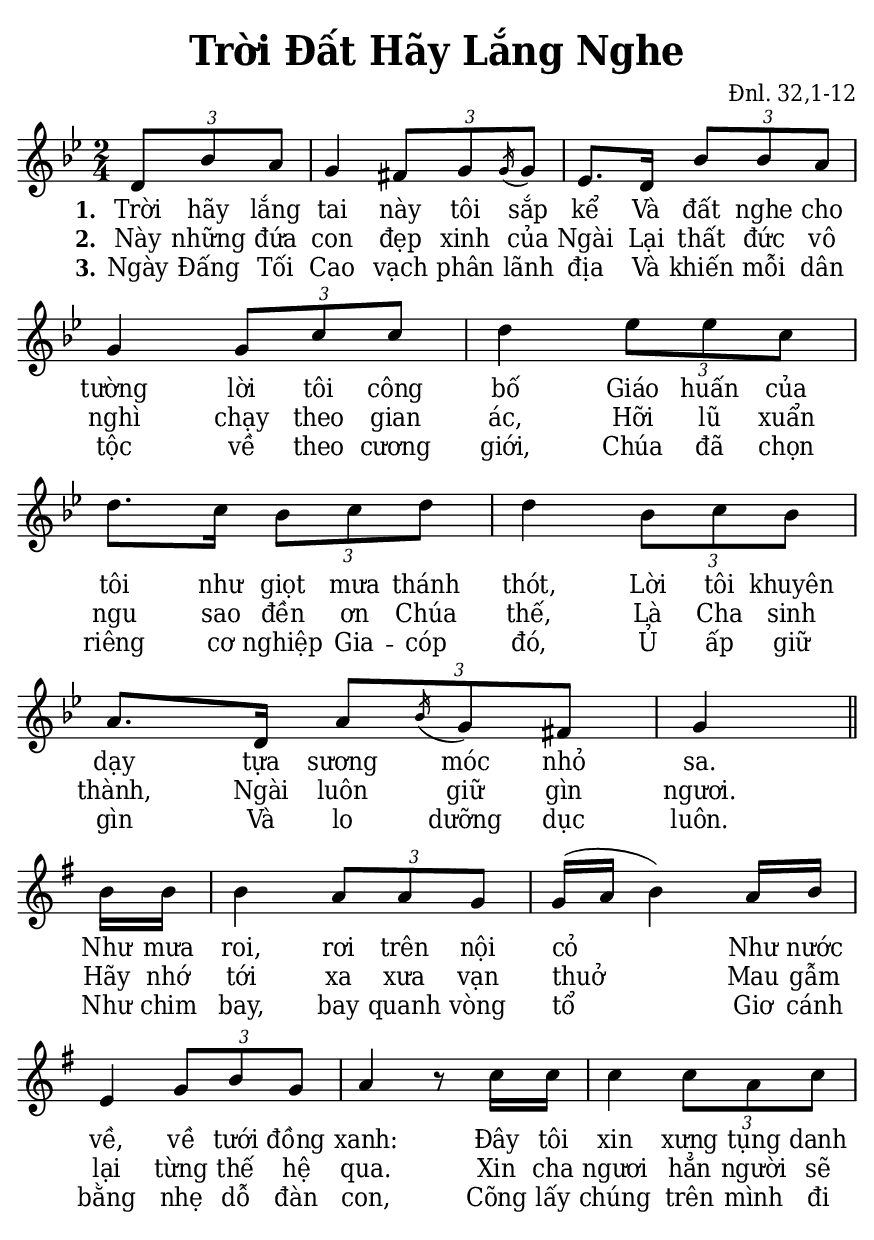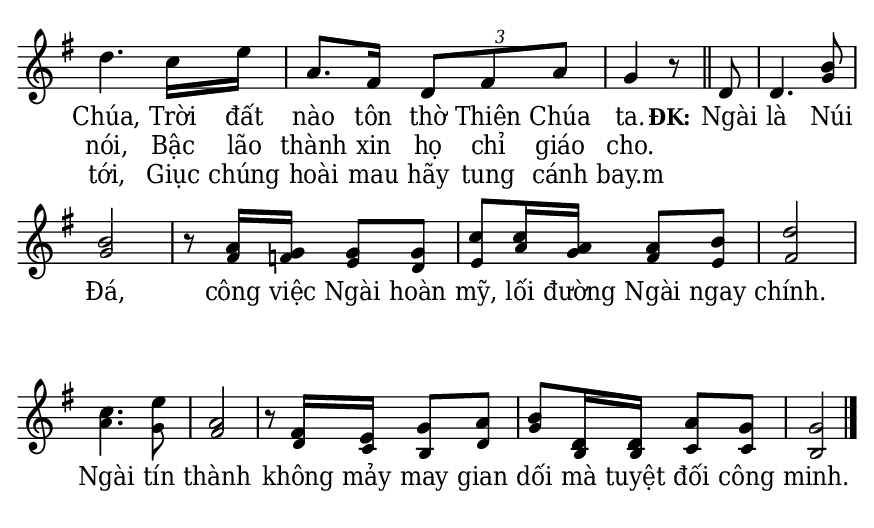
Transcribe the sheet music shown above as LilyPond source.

% Cài đặt chung\
\version "2.22.1"
\include "english.ly"

\header {
  title = \markup { \fontsize #1 "Trời Đất Hãy Lắng Nghe" }
  composer = "Đnl. 32,1-12"
  %arranger = "Lm. Kim Long"
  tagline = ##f
}

% Nhạc phiên khúc
nhacPhienKhucSop = \relative c' {
  \partial 4 \tuplet 3/2 { d8 bf' a } |
  g4 \tuplet 3/2 { fs8 g \slashedGrace { g16 ( } g8) } |
  ef8. d16 \tuplet 3/2 { bf'8 bf a } |
  g4 \tuplet 3/2 { g8 c c } |
  d4 \tuplet 3/2 { ef8 ef c } |
  d8. c16 \tuplet 3/2 { bf8 c d } |
  d4 \tuplet 3/2 { bf8 c bf } |
  a8. d,16 \tuplet 3/2 { a'8 \slashedGrace { bf16 ( } g8) fs } |
  \partial 4 g4 \bar "||" \break
  
  \set Staff.explicitKeySignatureVisibility = #end-of-line-invisible
  \set Staff.printKeyCancellation = ##f
  \key g \major
  \partial 8 b16 b |
  b4 \tuplet 3/2 { a8 a g } |
  g16 (a b4) a16 b |
  e,4 \tuplet 3/2 { g8 b g } |
  a4 r8 c16 c |
  c4 \tuplet 3/2 { c8 a c } |
  d4. c16 e |
  a,8. fs16 \tuplet 3/2 { d8 fs a } |
  g4 r8 \bar "||"
  
  d |
  d4. b'8 |
  b2 |
  r8 a16 g g8 g |
  c c16 a a8 b |
  d2 |
  c4. e8 |
  a,2 |
  r8 fs16 e g8 a |
  b d,16 d a'8 g |
  g2 \bar "|."
}

nhacPhienKhucAlto = \relative c' {
  r4 |
  R2*7
  r4
  
  \set Staff.explicitKeySignatureVisibility = #end-of-line-invisible
  \set Staff.printKeyCancellation = ##f
  \key g \major
  r8 |
  R2*7
  r4.
  d8 |
  d4. g8 |
  g2 |
  r8 fs16 f! e8 d |
  e a16 g fs8 e |
  fs2 |
  a4. g8 |
  fs2 |
  r8 d16 c b8 d |
  g b,16 b c8 c |
  b2
}

% Lời phiên khúc
loiPhienKhucSop = \lyrics {
  <<
    {
      \set stanza = "1."
      Trời hãy lắng tai này tôi sắp kể
      Và đất nghe cho tường lời tôi công bố
      Giáo huấn của tôi như giọt mưa thánh thót,
      Lời tôi khuyên dạy tựa sương móc nhỏ sa.
      Như mưa roi, rơi trên nội cỏ
      Như nước về, về tưới đồng xanh:
      Đây tôi xin xưng tụng danh Chúa,
      Trời đất nào tôn thờ Thiên Chúa ta.
    }
    \new Lyrics {
	    \set associatedVoice = "beSop"
	    \set stanza = "2."
	    Này những đứa con đẹp xinh của Ngài
	    Lại thất đức vô nghì chạy theo gian ác,
	    Hỡi lũ xuẩn ngu sao đền ơn Chúa thế,
	    Là Cha sinh thành, Ngài luôn giữ gìn ngươi.
	    Hãy nhớ tới xa xưa vạn thuở
	    Mau gẫm lại từng thế hệ qua.
	    Xin cha ngươi hẳn người sẽ nói,
	    Bậc lão thành xin họ chỉ giáo cho.
    }
    \new Lyrics {
	    \set associatedVoice = "beSop"
	    \set stanza = "3."
	    Ngày Đấng Tối Cao vạch phân lãnh địa
	    Và khiến mỗi dân tộc về theo cương giới,
	    Chúa đã chọn riêng cơ nghiệp Gia -- cóp đó,
	    Ủ ấp giữ gìn Và lo dưỡng dục luôn.
	    Như chim bay, bay quanh vòng tổ
	    Giơ cánh bằng nhẹ dỗ đàn con,
	    Cõng lấy chúng trên mình đi tới,
	    Giục chúng hoài mau hãy tung cánh bay.m
    }
  >>
  \set stanza = "ĐK:"
  Ngài là Núi Đá, công việc Ngài hoàn mỹ,
  lối đường Ngài ngay chính.
  Ngài tín thành không mảy may gian dối
  mà tuyệt đối công minh.
}

% Dàn trang
\paper {
  #(set-paper-size "a5")
  top-margin = 3\mm
  bottom-margin = 3\mm
  left-margin = 3\mm
  right-margin = 3\mm
  indent = #0
  #(define fonts
	 (make-pango-font-tree "Deja Vu Serif Condensed"
	 		       "Deja Vu Serif Condensed"
			       "Deja Vu Serif Condensed"
			       (/ 20 20)))
  print-page-number = ##f
}

TongNhip = {
  \key bf \major \time 2/4
  \set Timing.beamExceptions = #'()
  \set Timing.baseMoment = #(ly:make-moment 1/4)
}

% Đổi kích thước nốt cho bè phụ
notBePhu =
#(define-music-function (font-size music) (number? ly:music?)
   (for-some-music
     (lambda (m)
       (if (music-is-of-type? m 'rhythmic-event)
           (begin
             (set! (ly:music-property m 'tweaks)
                   (cons `(font-size . ,font-size)
                         (ly:music-property m 'tweaks)))
             #t)
           #f))
     music)
   music)

\score {
  \new ChoirStaff <<
    \new Staff \with {
        \consists "Merge_rests_engraver"
        printPartCombineTexts = ##f
      }
      <<
      \new Voice \TongNhip \partCombine 
        \nhacPhienKhucSop
        \notBePhu -1 { \nhacPhienKhucAlto }
      \new NullVoice = beSop \nhacPhienKhucSop
      \new Lyrics \lyricsto beSop \loiPhienKhucSop
      >>
  >>
  \layout {
    %\override Staff.TimeSignature.transparent = ##t
    \override Lyrics.LyricSpace.minimum-distance = #0.8
    \override Score.BarNumber.break-visibility = ##(#f #f #f)
    \override Score.SpacingSpanner.uniform-stretching = ##t
  } 
}
